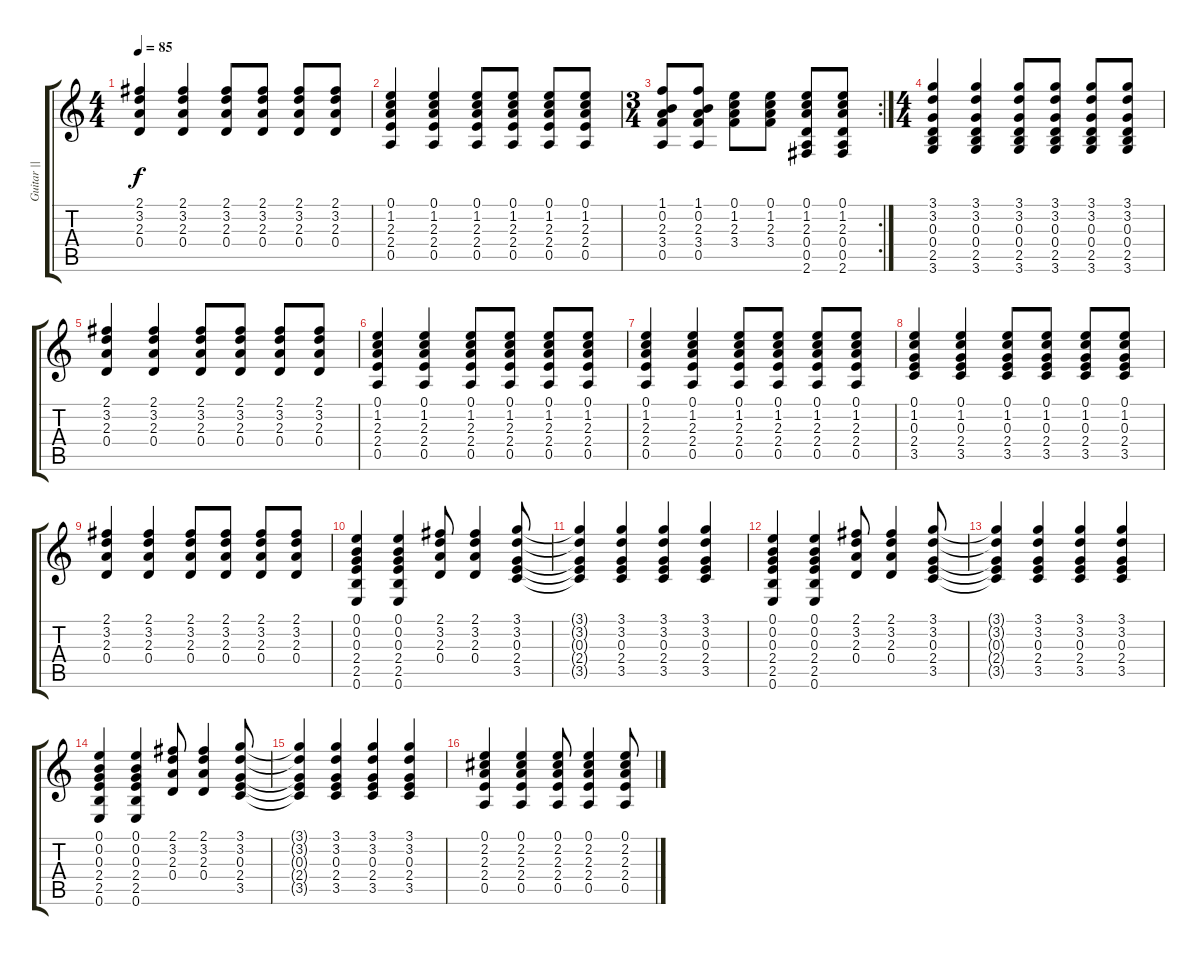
\track ("Guitar ||" "Guitar ||") {instrument distortionguitar}
\staff {score tabs}
\tuning (E4 B3 G3 D3 A2 E2) {hide}
\ts (4 4)
\tempo 85
\clef g2
\ks c
(2.1 3.2 2.3 0.4).4{dy f} (2.1 3.2 2.3 0.4).4 (2.1 3.2 2.3 0.4).8 (2.1 3.2 2.3 0.4).8 (2.1 3.2 2.3 0.4).8 (2.1 3.2 2.3 0.4).8 |
(0.1 1.2 2.3 2.4 0.5).4 (0.1 1.2 2.3 2.4 0.5).4 (0.1 1.2 2.3 2.4 0.5).8 (0.1 1.2 2.3 2.4 0.5).8 (0.1 1.2 2.3 2.4 0.5).8 (0.1 1.2 2.3 2.4 0.5).8 |
\rc 2
\ts (3 4)
(1.1 0.2 2.3 3.4 0.5).8 (1.1 0.2 2.3 3.4 0.5).8 (0.1 1.2 2.3 3.4).8 (0.1 1.2 2.3 3.4).8 (0.1 1.2 2.3 0.4 0.5 2.6).8 (0.1 1.2 2.3 0.4 0.5 2.6).8 |
\ts (4 4)
(3.1 3.2 0.3 0.4 2.5 3.6).4 (3.1 3.2 0.3 0.4 2.5 3.6).4 (3.1 3.2 0.3 0.4 2.5 3.6).8 (3.1 3.2 0.3 0.4 2.5 3.6).8 (3.1 3.2 0.3 0.4 2.5 3.6).8 (3.1 3.2 0.3 0.4 2.5 3.6).8 |
(2.1 3.2 2.3 0.4).4 (2.1 3.2 2.3 0.4).4 (2.1 3.2 2.3 0.4).8 (2.1 3.2 2.3 0.4).8 (2.1 3.2 2.3 0.4).8 (2.1 3.2 2.3 0.4).8 |
(0.1 1.2 2.3 2.4 0.5).4 (0.1 1.2 2.3 2.4 0.5).4 (0.1 1.2 2.3 2.4 0.5).8 (0.1 1.2 2.3 2.4 0.5).8 (0.1 1.2 2.3 2.4 0.5).8 (0.1 1.2 2.3 2.4 0.5).8 |
(0.1 1.2 2.3 2.4 0.5).4 (0.1 1.2 2.3 2.4 0.5).4 (0.1 1.2 2.3 2.4 0.5).8 (0.1 1.2 2.3 2.4 0.5).8 (0.1 1.2 2.3 2.4 0.5).8 (0.1 1.2 2.3 2.4 0.5).8 |
(0.1 1.2 0.3 2.4 3.5).4 (0.1 1.2 0.3 2.4 3.5).4 (0.1 1.2 0.3 2.4 3.5).8 (0.1 1.2 0.3 2.4 3.5).8 (0.1 1.2 0.3 2.4 3.5).8 (0.1 1.2 0.3 2.4 3.5).8 |
(2.1 3.2 2.3 0.4).4 (2.1 3.2 2.3 0.4).4 (2.1 3.2 2.3 0.4).8 (2.1 3.2 2.3 0.4).8 (2.1 3.2 2.3 0.4).8 (2.1 3.2 2.3 0.4).8 |
(0.1 0.2 0.3 2.4 2.5 0.6).4 (0.1 0.2 0.3 2.4 2.5 0.6).4 (2.1 3.2 2.3 0.4).8 (2.1 3.2 2.3 0.4).4 (3.1 3.2 0.3 2.4 3.5).8 |
(3.1{t} 3.2{t} 0.3{t} 2.4{t} 3.5{t}).4 (3.1 3.2 0.3 2.4 3.5).4 (3.1 3.2 0.3 2.4 3.5).4 (3.1 3.2 0.3 2.4 3.5).4 |
(0.1 0.2 0.3 2.4 2.5 0.6).4 (0.1 0.2 0.3 2.4 2.5 0.6).4 (2.1 3.2 2.3 0.4).8 (2.1 3.2 2.3 0.4).4 (3.1 3.2 0.3 2.4 3.5).8 |
(3.1{t} 3.2{t} 0.3{t} 2.4{t} 3.5{t}).4 (3.1 3.2 0.3 2.4 3.5).4 (3.1 3.2 0.3 2.4 3.5).4 (3.1 3.2 0.3 2.4 3.5).4 |
(0.1 0.2 0.3 2.4 2.5 0.6).4 (0.1 0.2 0.3 2.4 2.5 0.6).4 (2.1 3.2 2.3 0.4).8 (2.1 3.2 2.3 0.4).4 (3.1 3.2 0.3 2.4 3.5).8 |
(3.1{t} 3.2{t} 0.3{t} 2.4{t} 3.5{t}).4 (3.1 3.2 0.3 2.4 3.5).4 (3.1 3.2 0.3 2.4 3.5).4 (3.1 3.2 0.3 2.4 3.5).4 |
(0.1 2.2 2.3 2.4 0.5).4 (0.1 2.2 2.3 2.4 0.5).4 (0.1 2.2 2.3 2.4 0.5).8 (0.1 2.2 2.3 2.4 0.5).4 (0.1 2.2 2.3 2.4 0.5).8
